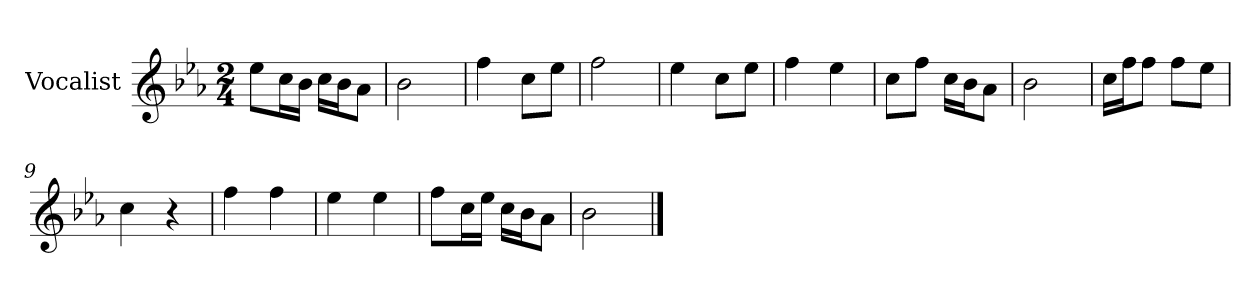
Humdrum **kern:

**kern
*part1
*staff1
*I"Vocalist
*k[b-e-a-]
*E-:
*M2/4
=
8ee-L
16ccL
16b-JJ
16ccLL
16b-J
8a-J
=1
2b-
=2
4ff
8ccL
8ee-J
=3
2ff
=4
4ee-
8ccL
8ee-J
=5
4ff
4ee-
=6
8ccL
8ffJ
16ccLL
16b-J
8a-J
=7
2b-
=8
16ccLL
16ffJ
8ffJ
8ffL
8ee-J
=9
4cc
4r
=10
4ff
4ff
=11
4ee-
4ee-
=12
8ffL
16ccL
16ee-JJ
16ccLL
16b-J
8a-J
=13
2b-
==
*-
